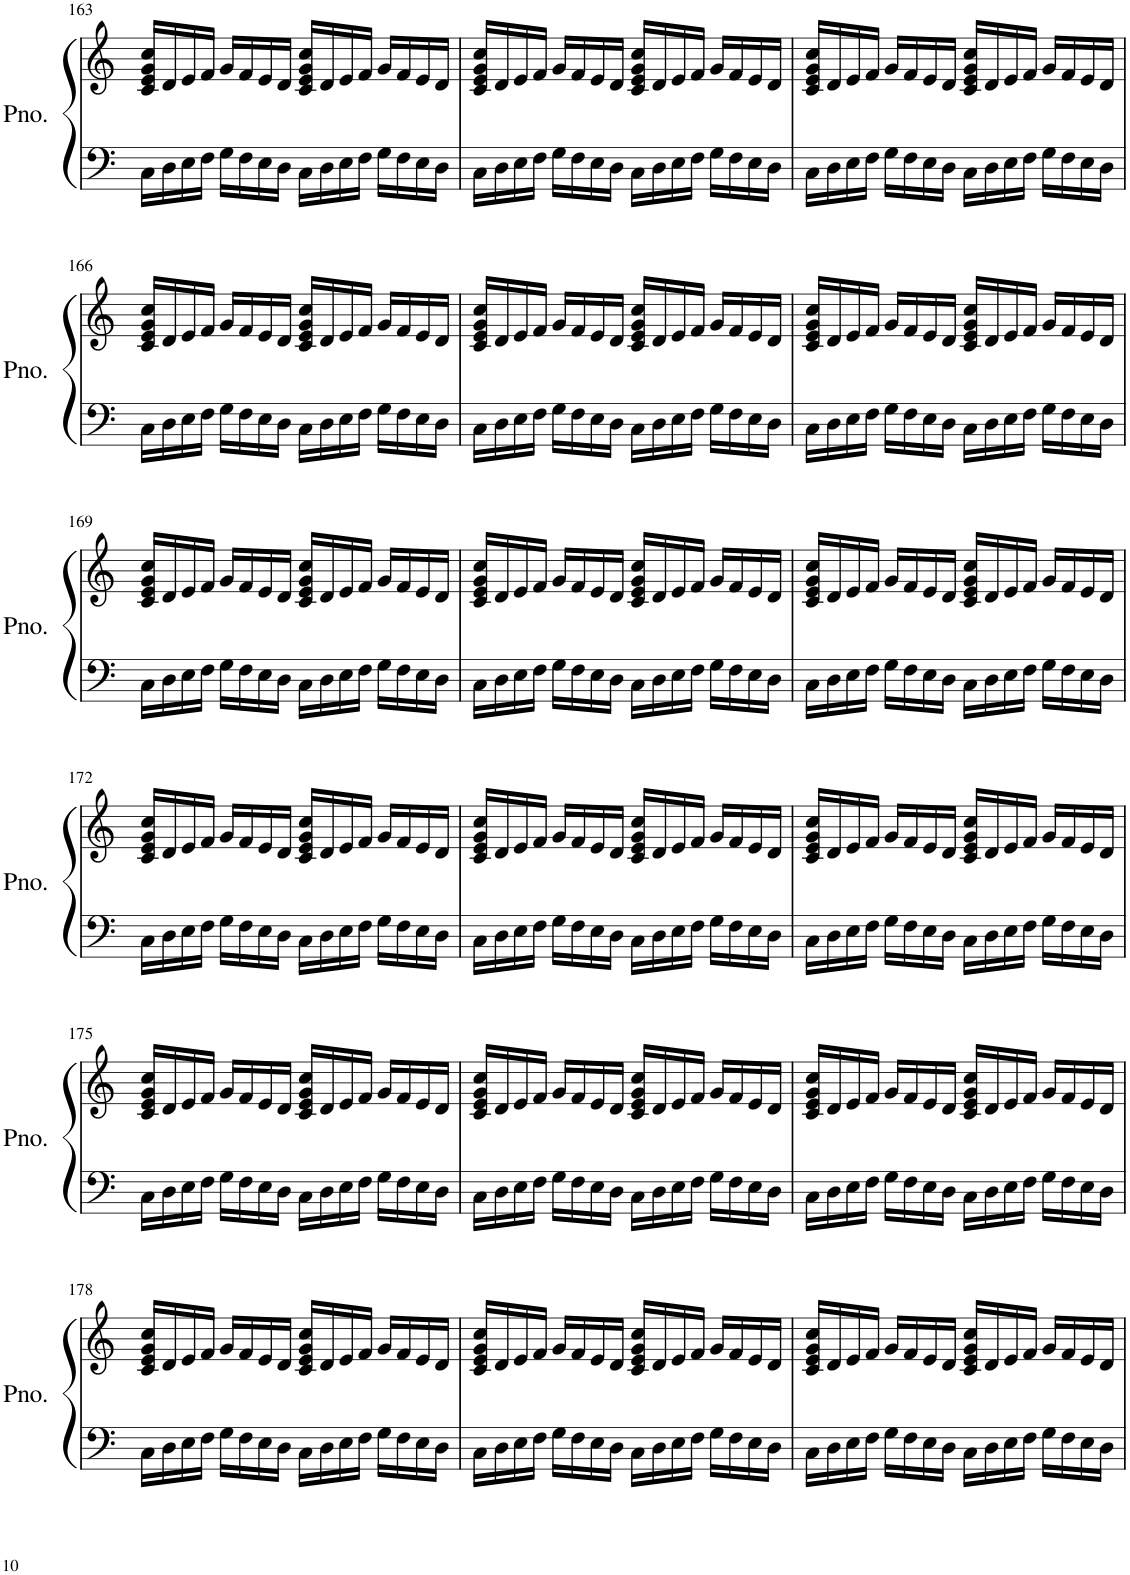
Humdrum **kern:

**kern	**kern
*part1	*part1
*staff2	*staff1
*I"Piano	*
*I'Pno.	*
!!LO:PB:g=z
*clefF4	*clefG2
*k[]	*k[]
*M4/4	*M4/4
=163	=163
16C\LL	16c/ 16e/ 16g/ 16cc/LL
16D\	16d/
16E\	16e/
16F\JJ	16f/JJ
16G\LL	16g/LL
16F\	16f/
16E\	16e/
16D\JJ	16d/JJ
16C\LL	16c/ 16e/ 16g/ 16cc/LL
16D\	16d/
16E\	16e/
16F\JJ	16f/JJ
16G\LL	16g/LL
16F\	16f/
16E\	16e/
16D\JJ	16d/JJ
=164	=164
16C\LL	16c/ 16e/ 16g/ 16cc/LL
16D\	16d/
16E\	16e/
16F\JJ	16f/JJ
16G\LL	16g/LL
16F\	16f/
16E\	16e/
16D\JJ	16d/JJ
16C\LL	16c/ 16e/ 16g/ 16cc/LL
16D\	16d/
16E\	16e/
16F\JJ	16f/JJ
16G\LL	16g/LL
16F\	16f/
16E\	16e/
16D\JJ	16d/JJ
=165	=165
16C\LL	16c/ 16e/ 16g/ 16cc/LL
16D\	16d/
16E\	16e/
16F\JJ	16f/JJ
16G\LL	16g/LL
16F\	16f/
16E\	16e/
16D\JJ	16d/JJ
16C\LL	16c/ 16e/ 16g/ 16cc/LL
16D\	16d/
16E\	16e/
16F\JJ	16f/JJ
16G\LL	16g/LL
16F\	16f/
16E\	16e/
16D\JJ	16d/JJ
!!LO:LB:g=z
=166	=166
16C\LL	16c/ 16e/ 16g/ 16cc/LL
16D\	16d/
16E\	16e/
16F\JJ	16f/JJ
16G\LL	16g/LL
16F\	16f/
16E\	16e/
16D\JJ	16d/JJ
16C\LL	16c/ 16e/ 16g/ 16cc/LL
16D\	16d/
16E\	16e/
16F\JJ	16f/JJ
16G\LL	16g/LL
16F\	16f/
16E\	16e/
16D\JJ	16d/JJ
=167	=167
16C\LL	16c/ 16e/ 16g/ 16cc/LL
16D\	16d/
16E\	16e/
16F\JJ	16f/JJ
16G\LL	16g/LL
16F\	16f/
16E\	16e/
16D\JJ	16d/JJ
16C\LL	16c/ 16e/ 16g/ 16cc/LL
16D\	16d/
16E\	16e/
16F\JJ	16f/JJ
16G\LL	16g/LL
16F\	16f/
16E\	16e/
16D\JJ	16d/JJ
=168	=168
16C\LL	16c/ 16e/ 16g/ 16cc/LL
16D\	16d/
16E\	16e/
16F\JJ	16f/JJ
16G\LL	16g/LL
16F\	16f/
16E\	16e/
16D\JJ	16d/JJ
16C\LL	16c/ 16e/ 16g/ 16cc/LL
16D\	16d/
16E\	16e/
16F\JJ	16f/JJ
16G\LL	16g/LL
16F\	16f/
16E\	16e/
16D\JJ	16d/JJ
!!LO:LB:g=z
=169	=169
16C\LL	16c/ 16e/ 16g/ 16cc/LL
16D\	16d/
16E\	16e/
16F\JJ	16f/JJ
16G\LL	16g/LL
16F\	16f/
16E\	16e/
16D\JJ	16d/JJ
16C\LL	16c/ 16e/ 16g/ 16cc/LL
16D\	16d/
16E\	16e/
16F\JJ	16f/JJ
16G\LL	16g/LL
16F\	16f/
16E\	16e/
16D\JJ	16d/JJ
=170	=170
16C\LL	16c/ 16e/ 16g/ 16cc/LL
16D\	16d/
16E\	16e/
16F\JJ	16f/JJ
16G\LL	16g/LL
16F\	16f/
16E\	16e/
16D\JJ	16d/JJ
16C\LL	16c/ 16e/ 16g/ 16cc/LL
16D\	16d/
16E\	16e/
16F\JJ	16f/JJ
16G\LL	16g/LL
16F\	16f/
16E\	16e/
16D\JJ	16d/JJ
=171	=171
16C\LL	16c/ 16e/ 16g/ 16cc/LL
16D\	16d/
16E\	16e/
16F\JJ	16f/JJ
16G\LL	16g/LL
16F\	16f/
16E\	16e/
16D\JJ	16d/JJ
16C\LL	16c/ 16e/ 16g/ 16cc/LL
16D\	16d/
16E\	16e/
16F\JJ	16f/JJ
16G\LL	16g/LL
16F\	16f/
16E\	16e/
16D\JJ	16d/JJ
!!LO:LB:g=z
=172	=172
16C\LL	16c/ 16e/ 16g/ 16cc/LL
16D\	16d/
16E\	16e/
16F\JJ	16f/JJ
16G\LL	16g/LL
16F\	16f/
16E\	16e/
16D\JJ	16d/JJ
16C\LL	16c/ 16e/ 16g/ 16cc/LL
16D\	16d/
16E\	16e/
16F\JJ	16f/JJ
16G\LL	16g/LL
16F\	16f/
16E\	16e/
16D\JJ	16d/JJ
=173	=173
16C\LL	16c/ 16e/ 16g/ 16cc/LL
16D\	16d/
16E\	16e/
16F\JJ	16f/JJ
16G\LL	16g/LL
16F\	16f/
16E\	16e/
16D\JJ	16d/JJ
16C\LL	16c/ 16e/ 16g/ 16cc/LL
16D\	16d/
16E\	16e/
16F\JJ	16f/JJ
16G\LL	16g/LL
16F\	16f/
16E\	16e/
16D\JJ	16d/JJ
=174	=174
16C\LL	16c/ 16e/ 16g/ 16cc/LL
16D\	16d/
16E\	16e/
16F\JJ	16f/JJ
16G\LL	16g/LL
16F\	16f/
16E\	16e/
16D\JJ	16d/JJ
16C\LL	16c/ 16e/ 16g/ 16cc/LL
16D\	16d/
16E\	16e/
16F\JJ	16f/JJ
16G\LL	16g/LL
16F\	16f/
16E\	16e/
16D\JJ	16d/JJ
!!LO:LB:g=z
=175	=175
16C\LL	16c/ 16e/ 16g/ 16cc/LL
16D\	16d/
16E\	16e/
16F\JJ	16f/JJ
16G\LL	16g/LL
16F\	16f/
16E\	16e/
16D\JJ	16d/JJ
16C\LL	16c/ 16e/ 16g/ 16cc/LL
16D\	16d/
16E\	16e/
16F\JJ	16f/JJ
16G\LL	16g/LL
16F\	16f/
16E\	16e/
16D\JJ	16d/JJ
=176	=176
16C\LL	16c/ 16e/ 16g/ 16cc/LL
16D\	16d/
16E\	16e/
16F\JJ	16f/JJ
16G\LL	16g/LL
16F\	16f/
16E\	16e/
16D\JJ	16d/JJ
16C\LL	16c/ 16e/ 16g/ 16cc/LL
16D\	16d/
16E\	16e/
16F\JJ	16f/JJ
16G\LL	16g/LL
16F\	16f/
16E\	16e/
16D\JJ	16d/JJ
=177	=177
16C\LL	16c/ 16e/ 16g/ 16cc/LL
16D\	16d/
16E\	16e/
16F\JJ	16f/JJ
16G\LL	16g/LL
16F\	16f/
16E\	16e/
16D\JJ	16d/JJ
16C\LL	16c/ 16e/ 16g/ 16cc/LL
16D\	16d/
16E\	16e/
16F\JJ	16f/JJ
16G\LL	16g/LL
16F\	16f/
16E\	16e/
16D\JJ	16d/JJ
!!LO:LB:g=z
=178	=178
16C\LL	16c/ 16e/ 16g/ 16cc/LL
16D\	16d/
16E\	16e/
16F\JJ	16f/JJ
16G\LL	16g/LL
16F\	16f/
16E\	16e/
16D\JJ	16d/JJ
16C\LL	16c/ 16e/ 16g/ 16cc/LL
16D\	16d/
16E\	16e/
16F\JJ	16f/JJ
16G\LL	16g/LL
16F\	16f/
16E\	16e/
16D\JJ	16d/JJ
=179	=179
16C\LL	16c/ 16e/ 16g/ 16cc/LL
16D\	16d/
16E\	16e/
16F\JJ	16f/JJ
16G\LL	16g/LL
16F\	16f/
16E\	16e/
16D\JJ	16d/JJ
16C\LL	16c/ 16e/ 16g/ 16cc/LL
16D\	16d/
16E\	16e/
16F\JJ	16f/JJ
16G\LL	16g/LL
16F\	16f/
16E\	16e/
16D\JJ	16d/JJ
=180	=180
16C\LL	16c/ 16e/ 16g/ 16cc/LL
16D\	16d/
16E\	16e/
16F\JJ	16f/JJ
16G\LL	16g/LL
16F\	16f/
16E\	16e/
16D\JJ	16d/JJ
16C\LL	16c/ 16e/ 16g/ 16cc/LL
16D\	16d/
16E\	16e/
16F\JJ	16f/JJ
16G\LL	16g/LL
16F\	16f/
16E\	16e/
16D\JJ	16d/JJ
=	=
*-	*-
